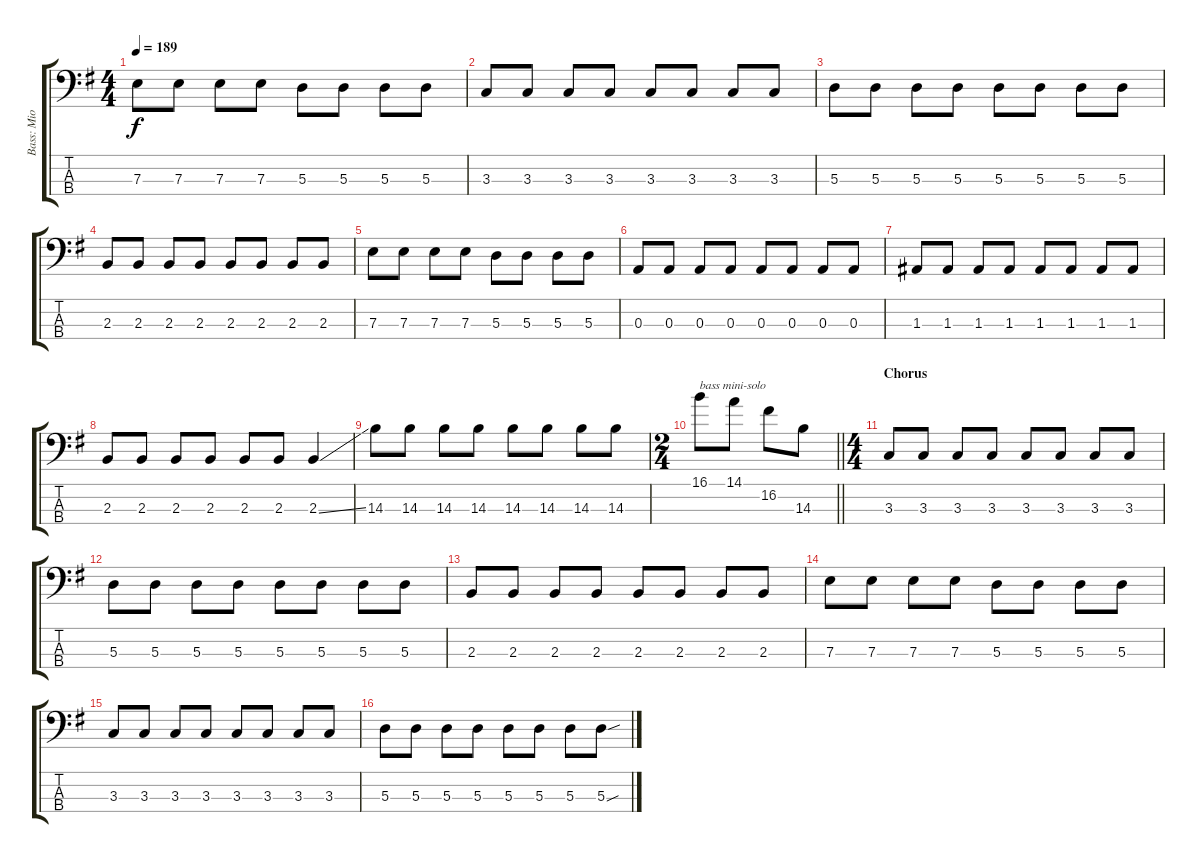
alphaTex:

\track ("Bass: Mio Akiyama" "Bass: Mio ") {instrument electricbassfinger}
\staff {score tabs}
\tuning (G2 D2 A1 E1) {hide}
\ts (4 4)
\tempo 189
\clef f4
\ks g
7.3.8{dy f} 7.3.8 7.3.8 7.3.8 5.3.8 5.3.8 5.3.8 5.3.8 |
3.3.8 3.3.8 3.3.8 3.3.8 3.3.8 3.3.8 3.3.8 3.3.8 |
5.3.8 5.3.8 5.3.8 5.3.8 5.3.8 5.3.8 5.3.8 5.3.8 |
2.3.8 2.3.8 2.3.8 2.3.8 2.3.8 2.3.8 2.3.8 2.3.8 |
7.3.8 7.3.8 7.3.8 7.3.8 5.3.8 5.3.8 5.3.8 5.3.8 |
0.3.8 0.3.8 0.3.8 0.3.8 0.3.8 0.3.8 0.3.8 0.3.8 |
1.3.8 1.3.8 1.3.8 1.3.8 1.3.8 1.3.8 1.3.8 1.3.8 |
2.3.8 2.3.8 2.3.8 2.3.8 2.3.8 2.3.8 2.3{ss}.4 |
14.3.8 14.3.8 14.3.8 14.3.8 14.3.8 14.3.8 14.3.8 14.3.8 |
\ts (2 4)
\barLineRight lightlight
16.1.8{txt "bass mini-solo"} 14.1.8 16.2.8 14.3.8 |
\ts (4 4)
\section ("" "Chorus")
3.3.8 3.3.8 3.3.8 3.3.8 3.3.8 3.3.8 3.3.8 3.3.8 |
5.3.8 5.3.8 5.3.8 5.3.8 5.3.8 5.3.8 5.3.8 5.3.8 |
2.3.8 2.3.8 2.3.8 2.3.8 2.3.8 2.3.8 2.3.8 2.3.8 |
7.3.8 7.3.8 7.3.8 7.3.8 5.3.8 5.3.8 5.3.8 5.3.8 |
3.3.8 3.3.8 3.3.8 3.3.8 3.3.8 3.3.8 3.3.8 3.3.8 |
5.3.8 5.3.8 5.3.8 5.3.8 5.3.8 5.3.8 5.3.8 5.3{sou}.8
